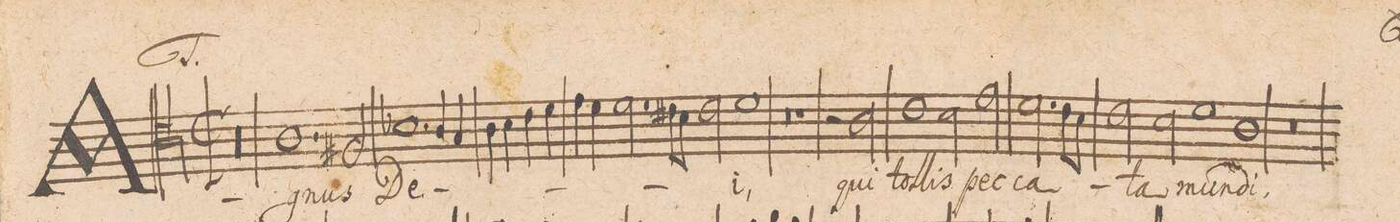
**kern	**text	**text
*I"TENOR.	*	*
*clefC4	*	*
*k[]	*	*
*met(c|)	*	*
*M2/1	*	*
00r	.	.
=2-	=2-	=2-
=3-	=3-	=3-
1.A\	A-	.
2F#X/	-gnus	.
=4-	=4-	=4-
1.B-X\	De-	.
4A/	.	.
4G/	.	.
=5-	=5-	=5-
4A\	.	.
4B-y\	.	.
4c\	.	.
4d\	.	.
4e\	.	.
4d\	.	.
*2\right	*	*
2.d\	.	.
=6-	=6-	=6-
8c#X\L	.	.
8Bny\J	.	.
2c#\	.	.
1d\	-i,	.
=7-	=7-	=7-
0r	.	.
=8-	=8-	=8-
1r	.	.
2r	.	.
2A\	qui	.
=9-	=9-	=9-
1cny\	tol-	.
2B\	-lis	.
2e\	pec-	.
=10-	=10-	=10-
2.d\	-ca-	.
8c\L	.	.
8B\J	.	.
2c\	.	.
2B\	-ta	.
=11-	=11-	=11-
1d\	mun-	.
1A\	-di.	.
=12-	=12-	=12-
*-	*-	*-
